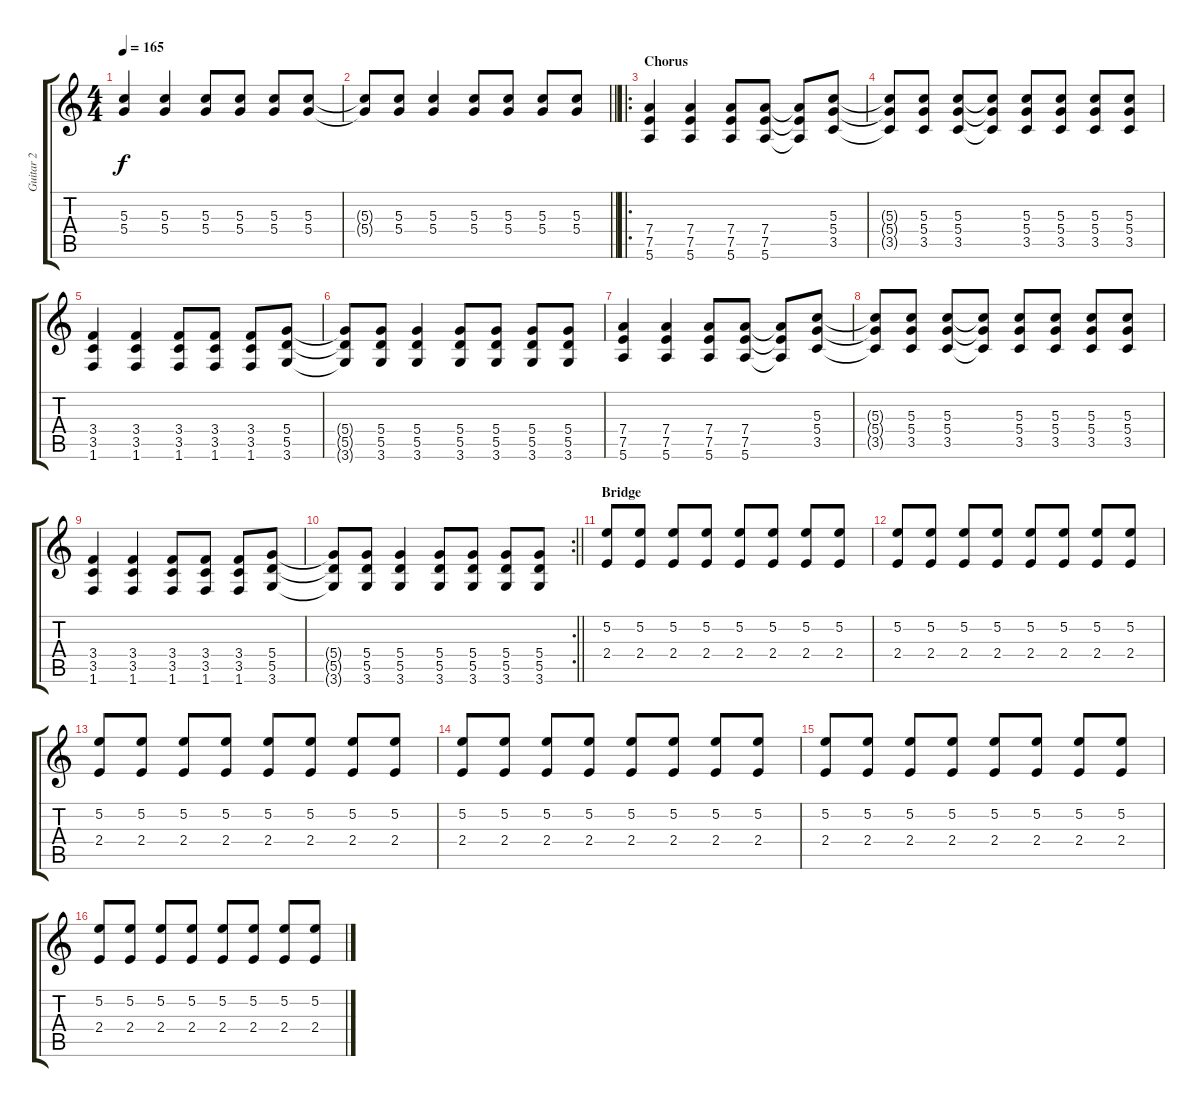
\track ("Guitar 2" "Guitar 2") {instrument overdrivenguitar}
\staff {score tabs}
\tuning (E4 B3 G3 D3 A2 E2) {hide}
\ts (4 4)
\tempo 165
\clef g2
\ks c
(5.3 5.4).4{dy f} (5.3 5.4).4 (5.3 5.4).8 (5.3 5.4).8 (5.3 5.4).8 (5.3 5.4).8 |
\barLineRight lightlight
(5.3{t} 5.4{t}).8 (5.3 5.4).8 (5.3 5.4).4 (5.3 5.4).8 (5.3 5.4).8 (5.3 5.4).8 (5.3 5.4).8 |
\ro
\section ("" "Chorus")
(7.4 7.5 5.6).4 (7.4 7.5 5.6).4 (7.4 7.5 5.6).8 (7.4 7.5 5.6).8 (7.4{t} 7.5{t} 5.6{t}).8 (5.3 5.4 3.5).8 |
(5.3{t} 5.4{t} 3.5{t}).8 (5.3 5.4 3.5).8 (5.3 5.4 3.5).8 (5.3{t} 5.4{t} 3.5{t}).8 (5.3 5.4 3.5).8 (5.3 5.4 3.5).8 (5.3 5.4 3.5).8 (5.3 5.4 3.5).8 |
(3.4 3.5 1.6).4 (3.4 3.5 1.6).4 (3.4 3.5 1.6).8 (3.4 3.5 1.6).8 (3.4 3.5 1.6).8 (5.4 5.5 3.6).8 |
(5.4{t} 5.5{t} 3.6{t}).8 (5.4 5.5 3.6).8 (5.4 5.5 3.6).4 (5.4 5.5 3.6).8 (5.4 5.5 3.6).8 (5.4 5.5 3.6).8 (5.4 5.5 3.6).8 |
(7.4 7.5 5.6).4 (7.4 7.5 5.6).4 (7.4 7.5 5.6).8 (7.4 7.5 5.6).8 (7.4{t} 7.5{t} 5.6{t}).8 (5.3 5.4 3.5).8 |
(5.3{t} 5.4{t} 3.5{t}).8 (5.3 5.4 3.5).8 (5.3 5.4 3.5).8 (5.3{t} 5.4{t} 3.5{t}).8 (5.3 5.4 3.5).8 (5.3 5.4 3.5).8 (5.3 5.4 3.5).8 (5.3 5.4 3.5).8 |
(3.4 3.5 1.6).4 (3.4 3.5 1.6).4 (3.4 3.5 1.6).8 (3.4 3.5 1.6).8 (3.4 3.5 1.6).8 (5.4 5.5 3.6).8 |
\rc 2
\barLineRight lightlight
(5.4{t} 5.5{t} 3.6{t}).8 (5.4 5.5 3.6).8 (5.4 5.5 3.6).4 (5.4 5.5 3.6).8 (5.4 5.5 3.6).8 (5.4 5.5 3.6).8 (5.4 5.5 3.6).8 |
\section ("" "Bridge")
(5.2 2.4).8 (5.2 2.4).8 (5.2 2.4).8 (5.2 2.4).8 (5.2 2.4).8 (5.2 2.4).8 (5.2 2.4).8 (5.2 2.4).8 |
(5.2 2.4).8 (5.2 2.4).8 (5.2 2.4).8 (5.2 2.4).8 (5.2 2.4).8 (5.2 2.4).8 (5.2 2.4).8 (5.2 2.4).8 |
(5.2 2.4).8 (5.2 2.4).8 (5.2 2.4).8 (5.2 2.4).8 (5.2 2.4).8 (5.2 2.4).8 (5.2 2.4).8 (5.2 2.4).8 |
(5.2 2.4).8 (5.2 2.4).8 (5.2 2.4).8 (5.2 2.4).8 (5.2 2.4).8 (5.2 2.4).8 (5.2 2.4).8 (5.2 2.4).8 |
(5.2 2.4).8 (5.2 2.4).8 (5.2 2.4).8 (5.2 2.4).8 (5.2 2.4).8 (5.2 2.4).8 (5.2 2.4).8 (5.2 2.4).8 |
(5.2 2.4).8 (5.2 2.4).8 (5.2 2.4).8 (5.2 2.4).8 (5.2 2.4).8 (5.2 2.4).8 (5.2 2.4).8 (5.2 2.4).8
